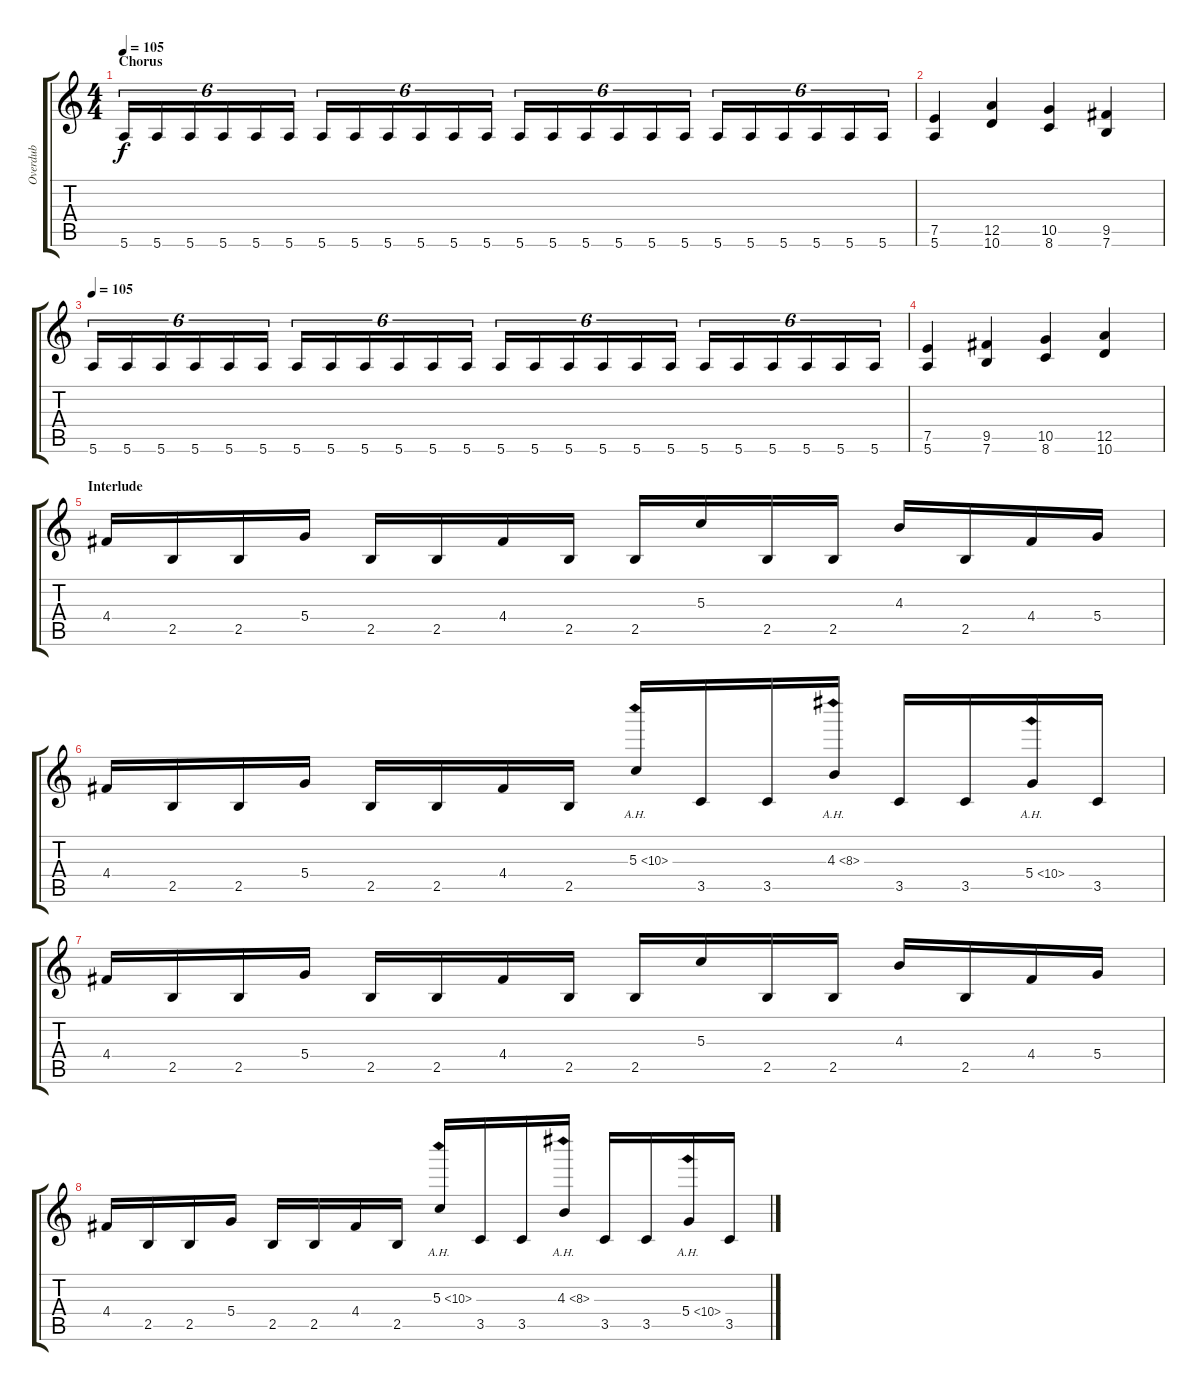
\track ("Overdub" "Overdub") {instrument fretlessbass}
\staff {score tabs}
\tuning (E4 B3 G3 D3 A2 E2) {hide}
\ts (4 4)
\section ("" "Chorus")
\tempo 105
\clef g2
\ks c
5.6.16{tu (6 4) dy f} 5.6.16{tu (6 4)} 5.6.16{tu (6 4)} 5.6.16{tu (6 4)} 5.6.16{tu (6 4)} 5.6.16{tu (6 4)} 5.6.16{tu (6 4)} 5.6.16{tu (6 4)} 5.6.16{tu (6 4)} 5.6.16{tu (6 4)} 5.6.16{tu (6 4)} 5.6.16{tu (6 4)} 5.6.16{tu (6 4)} 5.6.16{tu (6 4)} 5.6.16{tu (6 4)} 5.6.16{tu (6 4)} 5.6.16{tu (6 4)} 5.6.16{tu (6 4)} 5.6.16{tu (6 4)} 5.6.16{tu (6 4)} 5.6.16{tu (6 4)} 5.6.16{tu (6 4)} 5.6.16{tu (6 4)} 5.6.16{tu (6 4)} |
(7.5 5.6).4 (12.5 10.6).4 (10.5 8.6).4 (9.5 7.6).4 |
\tempo 105
5.6.16{tu (6 4)} 5.6.16{tu (6 4)} 5.6.16{tu (6 4)} 5.6.16{tu (6 4)} 5.6.16{tu (6 4)} 5.6.16{tu (6 4)} 5.6.16{tu (6 4)} 5.6.16{tu (6 4)} 5.6.16{tu (6 4)} 5.6.16{tu (6 4)} 5.6.16{tu (6 4)} 5.6.16{tu (6 4)} 5.6.16{tu (6 4)} 5.6.16{tu (6 4)} 5.6.16{tu (6 4)} 5.6.16{tu (6 4)} 5.6.16{tu (6 4)} 5.6.16{tu (6 4)} 5.6.16{tu (6 4)} 5.6.16{tu (6 4)} 5.6.16{tu (6 4)} 5.6.16{tu (6 4)} 5.6.16{tu (6 4)} 5.6.16{tu (6 4)} |
(7.5 5.6).4 (9.5 7.6).4 (10.5 8.6).4 (12.5 10.6).4 |
\section ("" "Interlude")
4.4.16 2.5.16 2.5.16 5.4.16 2.5.16 2.5.16 4.4.16 2.5.16 2.5.16 5.3.16 2.5.16 2.5.16 4.3.16 2.5.16 4.4.16 5.4.16 |
4.4.16 2.5.16 2.5.16 5.4.16 2.5.16 2.5.16 4.4.16 2.5.16 5.3{ah 5}.16 3.5.16 3.5.16 4.3{ah 4}.16 3.5.16 3.5.16 5.4{ah 5}.16 3.5.16 |
4.4.16 2.5.16 2.5.16 5.4.16 2.5.16 2.5.16 4.4.16 2.5.16 2.5.16 5.3.16 2.5.16 2.5.16 4.3.16 2.5.16 4.4.16 5.4.16 |
4.4.16 2.5.16 2.5.16 5.4.16 2.5.16 2.5.16 4.4.16 2.5.16 5.3{ah 5}.16 3.5.16 3.5.16 4.3{ah 4}.16 3.5.16 3.5.16 5.4{ah 5}.16 3.5.16
